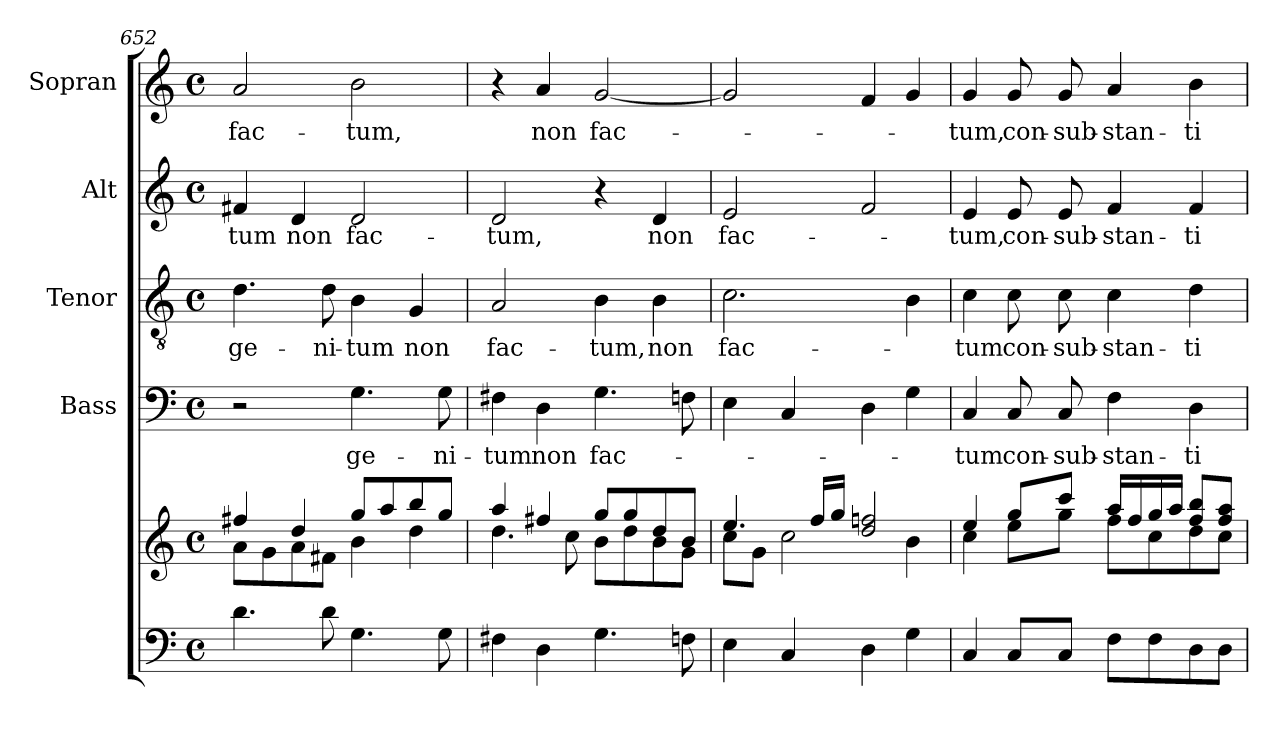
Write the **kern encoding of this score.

**kern	**kern	**kern	**text	**kern	**text	**kern	**text	**kern	**text
*part5	*part5	*part4	*part4	*part3	*part3	*part2	*part2	*part1	*part1
*staff6	*staff5	*staff4	*staff4	*staff3	*staff3	*staff2	*staff2	*staff1	*staff1
*	*	*I"Bass	*	*I"Tenor	*	*I"Alt	*	*I"Sopran	*
*	*	*I'B.	*	*I'T.	*	*I'A.	*	*I'S.	*
*clefF4	*clefG2	*clefF4	*	*clefGv2	*	*clefG2	*	*clefG2	*
*k[]	*k[]	*k[]	*	*k[]	*	*k[]	*	*k[]	*
*C:	*C:	*C:	*	*C:	*	*C:	*	*C:	*
*M4/4	*M4/4	*M4/4	*	*M4/4	*	*M4/4	*	*M4/4	*
*met(c)	*met(c)	*met(c)	*	*met(c)	*	*met(c)	*	*met(c)	*
=652	=652	=652	=652	=652	=652	=652	=652	=652	=652
*	*^	*	*	*	*	*	*	*	*
!	!	!	!	!	!	!LO:LY:b	!	!LO:LY:b	!	!LO:LY:b
4.d\	4ff#X/	8a\L	2r	.	4.d\	ge-	4f#X/	-tum	2a/	fac-
.	.	8g\	.	.	.	.	.	.	.	.
!	!	!	!	!	!	!	!	!LO:LY:b	!	!
.	4dd/	8a\	.	.	.	.	4d/	non	.	.
!	!	!	!	!	!	!LO:LY:b	!	!	!	!
8d\	.	8f#X\J	.	.	8d\	-ni-	.	.	.	.
!	!	!	!	!LO:LY:b	!	!LO:LY:b	!	!LO:LY:b	!	!LO:LY:b
4.G\	8gg/L	4b\	4.G\	ge-	4B\	-tum	2d/	fac-	2b\	-tum,
.	8aa/	.	.	.	.	.	.	.	.	.
!	!	!	!	!	!	!LO:LY:b	!	!	!	!
.	8bb/	4dd\	.	.	4G/	non	.	.	.	.
!	!	!	!	!LO:LY:b	!	!	!	!	!	!
8G\	8gg/J	.	8G\	-ni-	.	.	.	.	.	.
=653	=653	=653	=653	=653	=653	=653	=653	=653	=653	=653
!	!	!	!	!LO:LY:b	!	!LO:LY:b	!	!LO:LY:b	!	!
4F#X\	4aa/	4.dd\	4F#X\	-tum	2A/	fac-	2d/	-tum,	4r	.
!	!	!	!	!LO:LY:b	!	!	!	!	!	!LO:LY:b
4D\	4ff#X/	.	4D\	non	.	.	.	.	4a/	non
.	.	8cc\	.	.	.	.	.	.	.	.
!	!	!	!	!LO:LY:b	!	!LO:LY:b	!	!	!	!LO:LY:b
4.G\	8gg/L	8b\L	4.G\	fac-	4B\	-tum,	4r	.	[2g/	fac-
.	8gg/	8dd\	.	.	.	.	.	.	.	.
!	!	!	!	!	!	!LO:LY:b	!	!LO:LY:b	!	!
.	8dd/	8b\	.	.	4B\	non	4d/	non	.	.
8Fn\	8b/J	8g\J	8Fn\	.	.	.	.	.	.	.
=654	=654	=654	=654	=654	=654	=654	=654	=654	=654	=654
!	!	!	!	!	!	!LO:LY:b	!	!LO:LY:b	!	!
4E\	4.ee/	8cc\L	4E\	.	2.c\	fac-	2e/	fac-	2g/]	.
.	.	8g\J	.	.	.	.	.	.	.	.
4C/	.	2cc\	4C/	.	.	.	.	.	.	.
.	16ff/LL	.	.	.	.	.	.	.	.	.
.	16gg/JJ	.	.	.	.	.	.	.	.	.
4D\	2dd/ 2ffn/	.	4D\	.	.	.	2f/	.	4f/	.
4G\	.	4b\	4G\	.	4B\	.	.	.	4g/	.
!!LO:LB:g=z
=655	=655	=655	=655	=655	=655	=655	=655	=655	=655	=655
!	!	!	!	!LO:LY:b	!	!LO:LY:b	!	!LO:LY:b	!	!LO:LY:b
4C/	4ee/	4cc\	4C/	-tum	4c\	-tum	4e/	-tum,	4g/	-tum,
!	!	!	!	!LO:LY:b	!	!LO:LY:b	!	!LO:LY:b	!	!LO:LY:b
8C/L	8gg/L	8ee\L	8C/	con-	8c\	con-	8e/	con-	8g/	con-
!	!	!	!	!LO:LY:b	!	!LO:LY:b	!	!LO:LY:b	!	!LO:LY:b
8C/J	8ccc/J	8gg\J	8C/	-sub-	8c\	-sub-	8e/	-sub-	8g/	-sub-
!	!	!	!	!LO:LY:b	!	!LO:LY:b	!	!LO:LY:b	!	!LO:LY:b
8F\L	16aa/LL	8ff\L	4F\	-stan-	4c\	-stan-	4f/	-stan-	4a/	-stan-
.	16ff/	.	.	.	.	.	.	.	.	.
8F\	16gg/	8cc\	.	.	.	.	.	.	.	.
.	16aa/JJ	.	.	.	.	.	.	.	.	.
!	!	!	!	!LO:LY:b	!	!LO:LY:b	!	!LO:LY:b	!	!LO:LY:b
8D\	8ff/ 8bb/L	8dd\	4D\	-ti-	4d\	-ti-	4f/	-ti-	4b\	-ti-
8D\J	8ff/ 8aa/J	8cc\J	.	.	.	.	.	.	.	.
*	*v	*v	*	*	*	*	*	*	*	*
=	=	=	=	=	=	=	=	=	=
*-	*-	*-	*-	*-	*-	*-	*-	*-	*-
